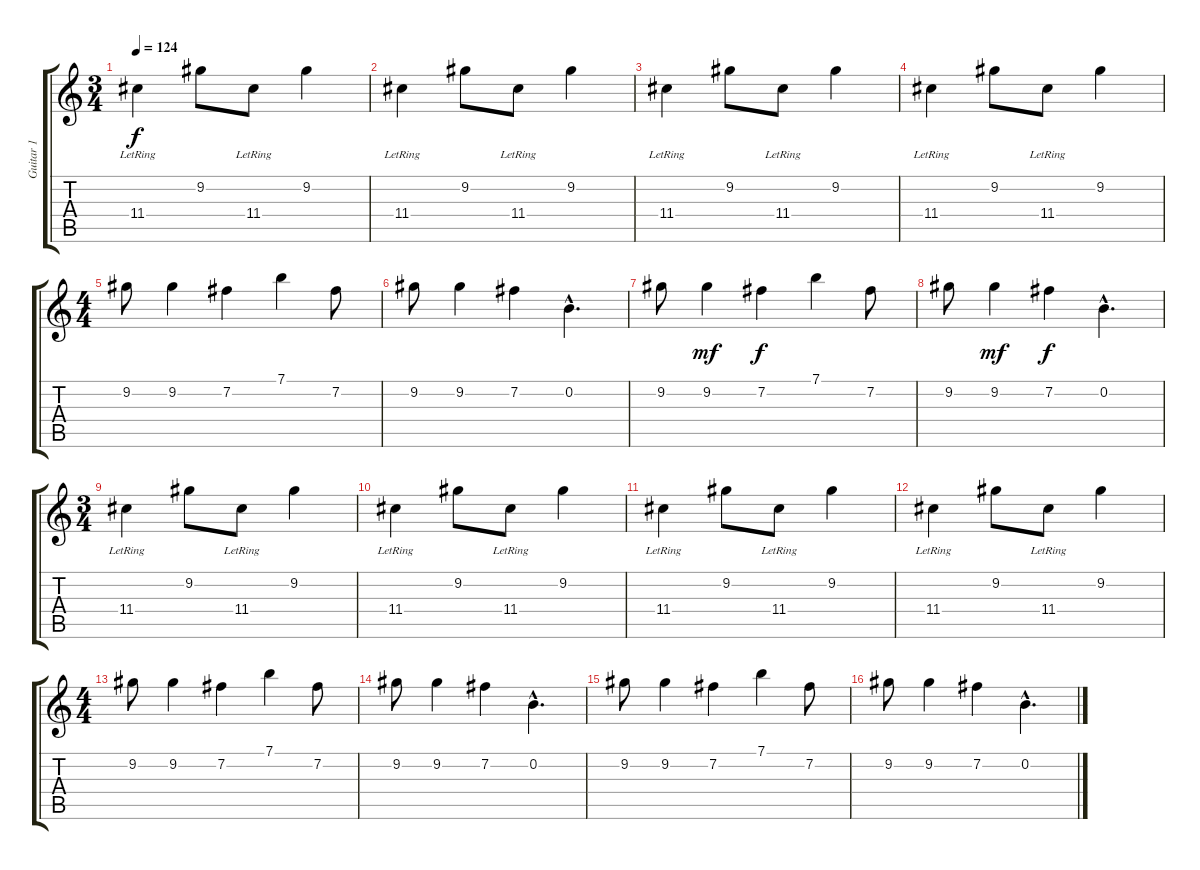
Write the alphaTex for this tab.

\track ("Guitar 1" "Guitar 1") {instrument overdrivenguitar}
\staff {score tabs}
\tuning (E4 B3 G3 D3 A2 E2) {hide}
\ts (3 4)
\tempo 124
\clef g2
\ks c
11.4{lr}.4{dy f instrument overdrivenguitar} 9.2.8 11.4{lr}.8 9.2.4 |
11.4{lr}.4 9.2.8 11.4{lr}.8 9.2.4 |
11.4{lr}.4 9.2.8 11.4{lr}.8 9.2.4 |
11.4{lr}.4 9.2.8 11.4{lr}.8 9.2.4 |
\ts (4 4)
9.2.8 9.2.4 7.2.4 7.1.4 7.2.8 |
9.2.8 9.2.4 7.2.4 0.2{hac}.4{d} |
9.2.8 9.2.4{dy mf} 7.2.4{dy f} 7.1.4 7.2.8 |
9.2.8 9.2.4{dy mf} 7.2.4{dy f} 0.2{hac}.4{d} |
\ts (3 4)
11.4{lr}.4 9.2.8 11.4{lr}.8 9.2.4 |
11.4{lr}.4 9.2.8 11.4{lr}.8 9.2.4 |
11.4{lr}.4 9.2.8 11.4{lr}.8 9.2.4 |
11.4{lr}.4 9.2.8 11.4{lr}.8 9.2.4 |
\ts (4 4)
9.2.8 9.2.4 7.2.4 7.1.4 7.2.8 |
9.2.8 9.2.4 7.2.4 0.2{hac}.4{d} |
9.2.8 9.2.4 7.2.4 7.1.4 7.2.8 |
9.2.8 9.2.4 7.2.4 0.2{hac}.4{d}
